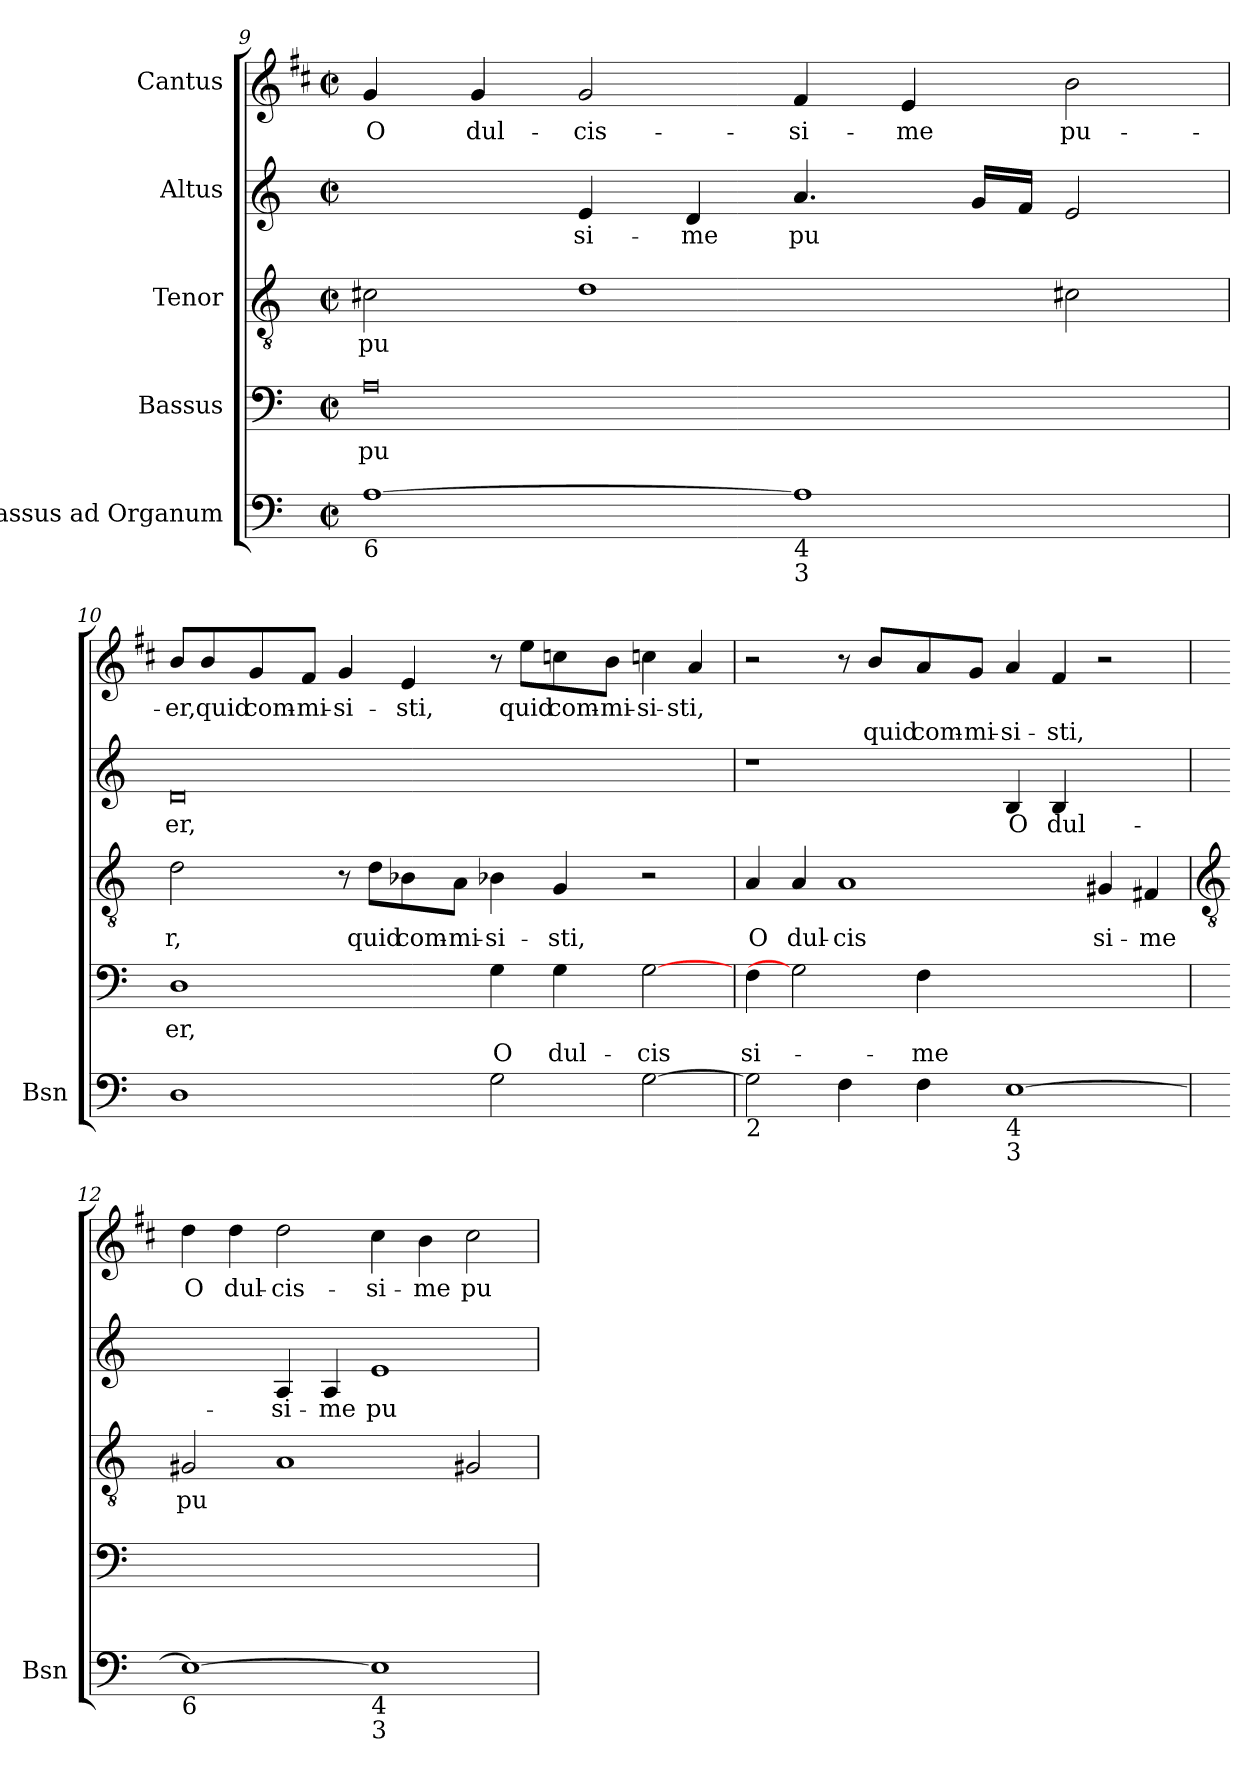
**kern	**kern	**text	**text	**kern	**text	**kern	**text	**kern	**text	**text
*part5	*part4	*part4	*part4	*part3	*part3	*part2	*part2	*part1	*part1	*part1
*staff5	*staff4	*staff4	*staff4	*staff3	*staff3	*staff2	*staff2	*staff1	*staff1	*staff1
*I"Bassus ad Organum	*I"Bassus	*	*	*I"Tenor	*	*I"Altus	*	*I"Cantus	*	*
*I'Bsn	*	*	*	*	*	*	*	*	*	*
!!LO:LB:g=z
*clefF4	*clefF4	*	*	*clefGv2	*	*clefG2	*	*clefG2	*	*
*	*	*	*	*	*	*	*	*ITrd1c2	*	*
*k[]	*k[]	*	*	*k[]	*	*k[]	*	*k[]	*	*
*C:	*C:	*	*	*C:	*	*C:	*	*C:	*	*
*M4/2	*M4/2	*	*	*M4/2	*	*M4/2	*	*M4/2	*	*
*met(c|)	*met(c|)	*	*	*met(c|)	*	*met(c|)	*	*met(c|)	*	*
=9	=9	=9	=9	=9	=9	=9	=9	=9	=9	=9
!LO:TX:b:t=6	!	!	!	!	!	!	!	!	!	!
!	!	!LO:LY:b	!	!	!LO:LY:b	!	!	!	!LO:LY:b	!
[1A	0A	pu	.	2c#X	pu	2fyy]	.	4f	O	.
!	!	!	!	!	!	!	!	!	!LO:LY:b	!
.	.	.	.	.	.	.	.	4f	dul-	.
!	!	!	!	!	!	!	!LO:LY:b	!	!LO:LY:b	!
.	.	.	.	1d	.	4e	si-	2f	-cis-	.
!	!	!	!	!	!	!	!LO:LY:b	!	!	!
.	.	.	.	.	.	4d	-me	.	.	.
!LO:TX:b:t=4	!	!	!	!	!	!	!	!	!	!
!LO:TX:b:t=3	!	!	!	!	!	!	!	!	!	!
!	!	!	!	!	!	!	!LO:LY:b	!	!LO:LY:b	!
1A]	.	.	.	.	.	4.a	pu	4e	-si-	.
!	!	!	!	!	!	!	!	!	!LO:LY:b	!
.	.	.	.	.	.	.	.	4d	-me	.
.	.	.	.	.	.	16gLL	.	.	.	.
.	.	.	.	.	.	16fJJ	.	.	.	.
!	!	!	!	!	!	!	!	!	!LO:LY:b	!
.	.	.	.	2c#X	.	2e	.	2a	pu-	.
=10	=10	=10	=10	=10	=10	=10	=10	=10	=10	=10
!	!	!LO:LY:b	!	!	!LO:LY:b	!	!LO:LY:b	!	!LO:LY:b	!
1D	1D	er,	.	2d	r,	0d	er,	8a/L	-er,	.
!	!	!	!	!	!	!	!	!	!LO:LY:b	!
.	.	.	.	.	.	.	.	8a/	quid	.
!	!	!	!	!	!	!	!	!	!LO:LY:b	!
.	.	.	.	.	.	.	.	8f/	com-	.
!	!	!	!	!	!	!	!	!	!LO:LY:b	!
.	.	.	.	.	.	.	.	8e/J	-mi-	.
!	!	!	!	!	!	!	!	!	!LO:LY:b	!
.	.	.	.	8r	.	.	.	4f	-si-	.
!	!	!	!	!	!LO:LY:b	!	!	!	!	!
.	.	.	.	8d\L	quid	.	.	.	.	.
!	!	!	!	!	!LO:LY:b	!	!	!	!LO:LY:b	!
.	.	.	.	8B-X\	com-	.	.	4d	-sti,	.
!	!	!	!	!	!LO:LY:b	!	!	!	!	!
.	.	.	.	8A\J	-mi-	.	.	.	.	.
!	!	!	!LO:LY:b	!	!LO:LY:b	!	!	!	!	!
2G	4G	.	O	4B-X	-si-	.	.	8r	.	.
!	!	!	!	!	!	!	!	!	!LO:LY:b	!
.	.	.	.	.	.	.	.	8dd\L	quid	.
!	!	!	!LO:LY:b	!	!LO:LY:b	!	!	!	!LO:LY:b	!
.	4G	.	dul-	4G	-sti,	.	.	8b-X\	com-	.
!	!	!	!	!	!	!	!	!	!LO:LY:b	!
.	.	.	.	.	.	.	.	8a\J	-mi-	.
!	!	!	!LO:LY:b	!	!	!	!	!	!LO:LY:b	!
[2G	[2G	.	-cis	2r	.	.	.	4b-X	-si-	.
!	!	!	!	!	!	!	!	!	!LO:LY:b	!
.	.	.	.	.	.	.	.	4g	-sti,	.
=11	=11	=11	=11	=11	=11	=11	=11	=11	=11	=11
!LO:TX:b:t=2	!	!	!	!	!	!	!	!	!	!
!	!	!	!LO:LY:b	!	!LO:LY:b	!	!	!	!	!
2G]	4F	.	si-	4A	O	1r	.	2r	.	.
!	!	!	!	!	!LO:LY:b	!	!	!	!	!
.	2G]	.	.	4A	dul-	.	.	.	.	.
!	!	!	!	!	!LO:LY:b	!	!	!	!	!
4F	.	.	.	1A	-cis	.	.	8r	.	.
!	!	!	!	!	!	!	!	!	!	!LO:LY:b
.	.	.	.	.	.	.	.	8a/L	.	quid
!	!	!	!LO:LY:b	!	!	!	!	!	!	!LO:LY:b
4F	4F	.	-me	.	.	.	.	8g/	.	com-
!	!	!	!	!	!	!	!	!	!	!LO:LY:b
.	.	.	.	.	.	.	.	8f/J	.	-mi-
!LO:TX:b:t=4	!	!	!	!	!	!	!	!	!	!
!LO:TX:b:t=3	!	!	!	!	!	!	!	!	!	!
!	!	!	!LO:LY:b	!	!	!	!LO:LY:b	!	!	!LO:LY:b
[1E	[1Eyy	.	pu	.	.	4B	O	4g	.	-si-
!	!	!	!	!	!	!	!LO:LY:b	!	!	!LO:LY:b
.	.	.	.	.	.	4B	dul-	4e	.	-sti,
!	!	!	!	!	!LO:LY:b	!	!LO:LY:b	!	!	!
.	.	.	.	4G#X	si-	[2Byy	-cis	2r	.	.
!	!	!	!	!	!LO:LY:b	!	!	!	!	!
.	.	.	.	4F#X	-me	.	.	.	.	.
!!LO:LB:g=z
=12	=12	=12	=12	=12	=12	=12	=12	=12	=12	=12
*	*	*	*	*clefGv2	*	*	*	*	*	*
!LO:TX:b:t=6	!	!	!	!	!	!	!	!	!	!
!	!	!	!	!	!LO:LY:b	!	!	!	!LO:LY:b	!
1E_	0Eyy]	.	.	2G#X	pu	2Byy]	.	4cc	O	.
!	!	!	!	!	!	!	!	!	!LO:LY:b	!
.	.	.	.	.	.	.	.	4cc	dul-	.
!	!	!	!	!	!	!	!LO:LY:b	!	!LO:LY:b	!
.	.	.	.	1A	.	4A	si-	2cc	-cis-	.
!	!	!	!	!	!	!	!LO:LY:b	!	!	!
.	.	.	.	.	.	4A	-me	.	.	.
!LO:TX:b:t=4	!	!	!	!	!	!	!	!	!	!
!LO:TX:b:t=3	!	!	!	!	!	!	!	!	!	!
!	!	!	!	!	!	!	!LO:LY:b	!	!LO:LY:b	!
1E]	.	.	.	.	.	1e	pu	4b	-si-	.
!	!	!	!	!	!	!	!	!	!LO:LY:b	!
.	.	.	.	.	.	.	.	4a	-me	.
!	!	!	!	!	!	!	!	!	!LO:LY:b	!
.	.	.	.	2G#X	.	.	.	2b	pu-	.
=	=	=	=	=	=	=	=	=	=	=
*-	*-	*-	*-	*-	*-	*-	*-	*-	*-	*-
